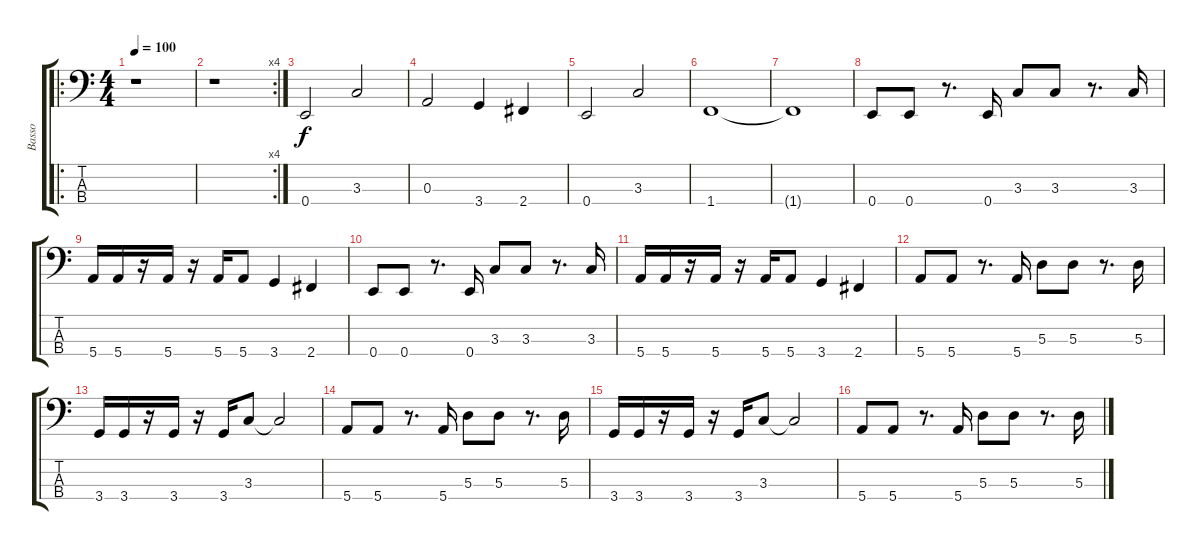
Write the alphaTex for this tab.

\track ("Basso" "Basso") {instrument electricbassfinger}
\staff {score tabs}
\tuning (G2 D2 A1 E1) {hide}
\ro
\ts (4 4)
\tempo 100
\clef f4
\ks c
r.1{dy f instrument electricbassfinger} |
\rc 4
r.1 |
0.4.2 3.3.2 |
0.3.2 3.4.4 2.4.4 |
0.4.2 3.3.2 |
1.4.1 |
1.4{t}.1 |
0.4.8 0.4.8 r.8{d} 0.4.16 3.3.8 3.3.8 r.8{d} 3.3.16 |
5.4.16 5.4.16 r.16 5.4.16 r.16 5.4.16 5.4.8 3.4.4 2.4.4 |
0.4.8 0.4.8 r.8{d} 0.4.16 3.3.8 3.3.8 r.8{d} 3.3.16 |
5.4.16 5.4.16 r.16 5.4.16 r.16 5.4.16 5.4.8 3.4.4 2.4.4 |
5.4.8 5.4.8 r.8{d} 5.4.16 5.3.8 5.3.8 r.8{d} 5.3.16 |
3.4.16 3.4.16 r.16 3.4.16 r.16 3.4.16 3.3.8 3.3{t}.2 |
5.4.8 5.4.8 r.8{d} 5.4.16 5.3.8 5.3.8 r.8{d} 5.3.16 |
3.4.16 3.4.16 r.16 3.4.16 r.16 3.4.16 3.3.8 3.3{t}.2 |
5.4.8 5.4.8 r.8{d} 5.4.16 5.3.8 5.3.8 r.8{d} 5.3.16
